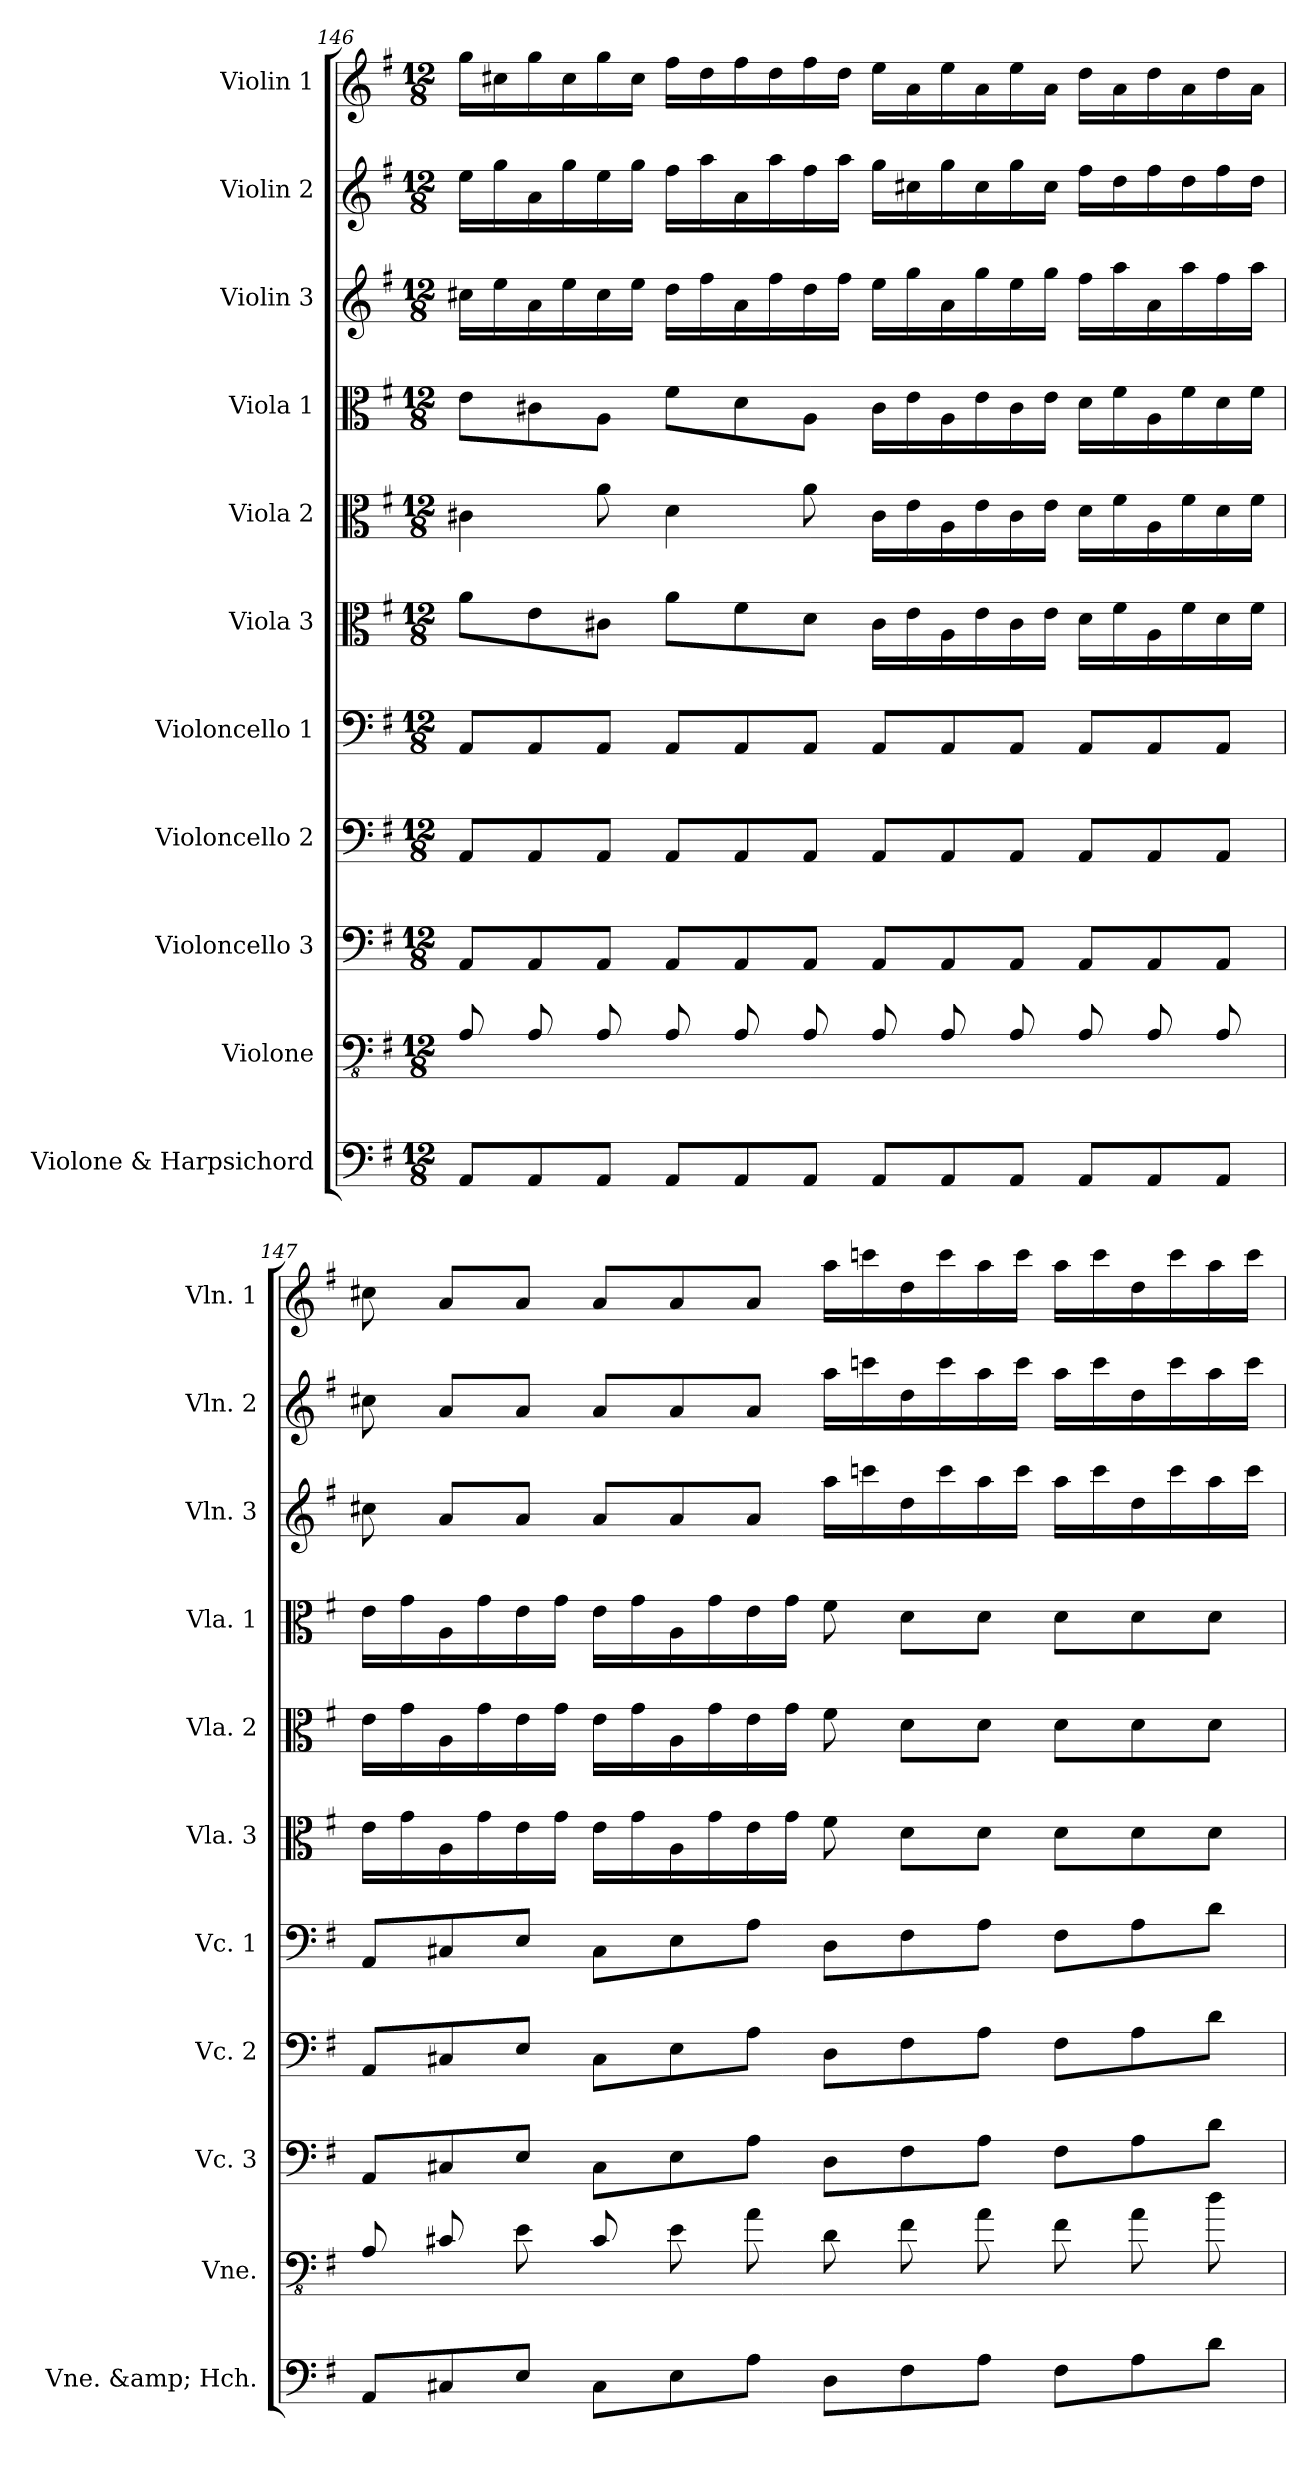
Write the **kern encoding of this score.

**kern	**kern	**kern	**kern	**kern	**kern	**kern	**kern	**kern	**kern	**kern
*part11	*part10	*part9	*part8	*part7	*part6	*part5	*part4	*part3	*part2	*part1
*staff11	*staff10	*staff9	*staff8	*staff7	*staff6	*staff5	*staff4	*staff3	*staff2	*staff1
*I"Violone &amp; Harpsichord	*I"Violone	*I"Violoncello 3	*I"Violoncello 2	*I"Violoncello 1	*I"Viola 3	*I"Viola 2	*I"Viola 1	*I"Violin 3	*I"Violin 2	*I"Violin 1
*I'Vne. &amp; Hch.	*I'Vne.	*I'Vc. 3	*I'Vc. 2	*I'Vc. 1	*I'Vla. 3	*I'Vla. 2	*I'Vla. 1	*I'Vln. 3	*I'Vln. 2	*I'Vln. 1
*clefF4	*clefFv4	*clefF4	*clefF4	*clefF4	*clefC3	*clefC3	*clefC3	*clefG2	*clefG2	*clefG2
*	*ITrd7c12	*	*	*	*	*	*	*	*	*
*k[f#]	*k[f#]	*k[f#]	*k[f#]	*k[f#]	*k[f#]	*k[f#]	*k[f#]	*k[f#]	*k[f#]	*k[f#]
*M12/8	*M12/8	*M12/8	*M12/8	*M12/8	*M12/8	*M12/8	*M12/8	*M12/8	*M12/8	*M12/8
=146	=146	=146	=146	=146	=146	=146	=146	=146	=146	=146
8AA/L	8AAA/	8AA/L	8AA/L	8AA/L	8a\L	4c#X\	8e\L	16cc#X\LL	16ee\LL	16gg\LL
.	.	.	.	.	.	.	.	16ee\	16gg\	16cc#X\
8AA/	8AAA/	8AA/	8AA/	8AA/	8e\	.	8c#X\	16a\	16a\	16gg\
.	.	.	.	.	.	.	.	16ee\	16gg\	16cc#\
8AA/J	8AAA/	8AA/J	8AA/J	8AA/J	8c#X\J	8a\	8A\J	16cc#\	16ee\	16gg\
.	.	.	.	.	.	.	.	16ee\JJ	16gg\JJ	16cc#\JJ
8AA/L	8AAA/	8AA/L	8AA/L	8AA/L	8a\L	4d\	8f#\L	16dd\LL	16ff#\LL	16ff#\LL
.	.	.	.	.	.	.	.	16ff#\	16aa\	16dd\
8AA/	8AAA/	8AA/	8AA/	8AA/	8f#\	.	8d\	16a\	16a\	16ff#\
.	.	.	.	.	.	.	.	16ff#\	16aa\	16dd\
8AA/J	8AAA/	8AA/J	8AA/J	8AA/J	8d\J	8a\	8A\J	16dd\	16ff#\	16ff#\
.	.	.	.	.	.	.	.	16ff#\JJ	16aa\JJ	16dd\JJ
8AA/L	8AAA/	8AA/L	8AA/L	8AA/L	16c#\LL	16c#\LL	16c#\LL	16ee\LL	16gg\LL	16ee\LL
.	.	.	.	.	16e\	16e\	16e\	16gg\	16cc#X\	16a\
8AA/	8AAA/	8AA/	8AA/	8AA/	16A\	16A\	16A\	16a\	16gg\	16ee\
.	.	.	.	.	16e\	16e\	16e\	16gg\	16cc#\	16a\
8AA/J	8AAA/	8AA/J	8AA/J	8AA/J	16c#\	16c#\	16c#\	16ee\	16gg\	16ee\
.	.	.	.	.	16e\JJ	16e\JJ	16e\JJ	16gg\JJ	16cc#\JJ	16a\JJ
8AA/L	8AAA/	8AA/L	8AA/L	8AA/L	16d\LL	16d\LL	16d\LL	16ff#\LL	16ff#\LL	16dd\LL
.	.	.	.	.	16f#\	16f#\	16f#\	16aa\	16dd\	16a\
8AA/	8AAA/	8AA/	8AA/	8AA/	16A\	16A\	16A\	16a\	16ff#\	16dd\
.	.	.	.	.	16f#\	16f#\	16f#\	16aa\	16dd\	16a\
8AA/J	8AAA/	8AA/J	8AA/J	8AA/J	16d\	16d\	16d\	16ff#\	16ff#\	16dd\
.	.	.	.	.	16f#\JJ	16f#\JJ	16f#\JJ	16aa\JJ	16dd\JJ	16a\JJ
!!LO:LB:g=z
=147	=147	=147	=147	=147	=147	=147	=147	=147	=147	=147
8AA/L	8AAA/	8AA/L	8AA/L	8AA/L	16e\LL	16e\LL	16e\LL	8cc#X\	8cc#X\	8cc#X\
.	.	.	.	.	16g\	16g\	16g\	.	.	.
8C#X/	8CC#X/	8C#X/	8C#X/	8C#X/	16A\	16A\	16A\	8a/L	8a/L	8a/L
.	.	.	.	.	16g\	16g\	16g\	.	.	.
8E/J	8EE\	8E/J	8E/J	8E/J	16e\	16e\	16e\	8a/J	8a/J	8a/J
.	.	.	.	.	16g\JJ	16g\JJ	16g\JJ	.	.	.
8C#\L	8CC#/	8C#\L	8C#\L	8C#\L	16e\LL	16e\LL	16e\LL	8a/L	8a/L	8a/L
.	.	.	.	.	16g\	16g\	16g\	.	.	.
8E\	8EE\	8E\	8E\	8E\	16A\	16A\	16A\	8a/	8a/	8a/
.	.	.	.	.	16g\	16g\	16g\	.	.	.
8A\J	8AA\	8A\J	8A\J	8A\J	16e\	16e\	16e\	8a/J	8a/J	8a/J
.	.	.	.	.	16g\JJ	16g\JJ	16g\JJ	.	.	.
8D\L	8DD\	8D\L	8D\L	8D\L	8f#\	8f#\	8f#\	16aa\LL	16aa\LL	16aa\LL
.	.	.	.	.	.	.	.	16cccn\	16cccn\	16cccn\
8F#\	8FF#\	8F#\	8F#\	8F#\	8d\L	8d\L	8d\L	16dd\	16dd\	16dd\
.	.	.	.	.	.	.	.	16ccc\	16ccc\	16ccc\
8A\J	8AA\	8A\J	8A\J	8A\J	8d\J	8d\J	8d\J	16aa\	16aa\	16aa\
.	.	.	.	.	.	.	.	16ccc\JJ	16ccc\JJ	16ccc\JJ
8F#\L	8FF#\	8F#\L	8F#\L	8F#\L	8d\L	8d\L	8d\L	16aa\LL	16aa\LL	16aa\LL
.	.	.	.	.	.	.	.	16ccc\	16ccc\	16ccc\
8A\	8AA\	8A\	8A\	8A\	8d\	8d\	8d\	16dd\	16dd\	16dd\
.	.	.	.	.	.	.	.	16ccc\	16ccc\	16ccc\
8d\J	8D\	8d\J	8d\J	8d\J	8d\J	8d\J	8d\J	16aa\	16aa\	16aa\
.	.	.	.	.	.	.	.	16ccc\JJ	16ccc\JJ	16ccc\JJ
=	=	=	=	=	=	=	=	=	=	=
*-	*-	*-	*-	*-	*-	*-	*-	*-	*-	*-
